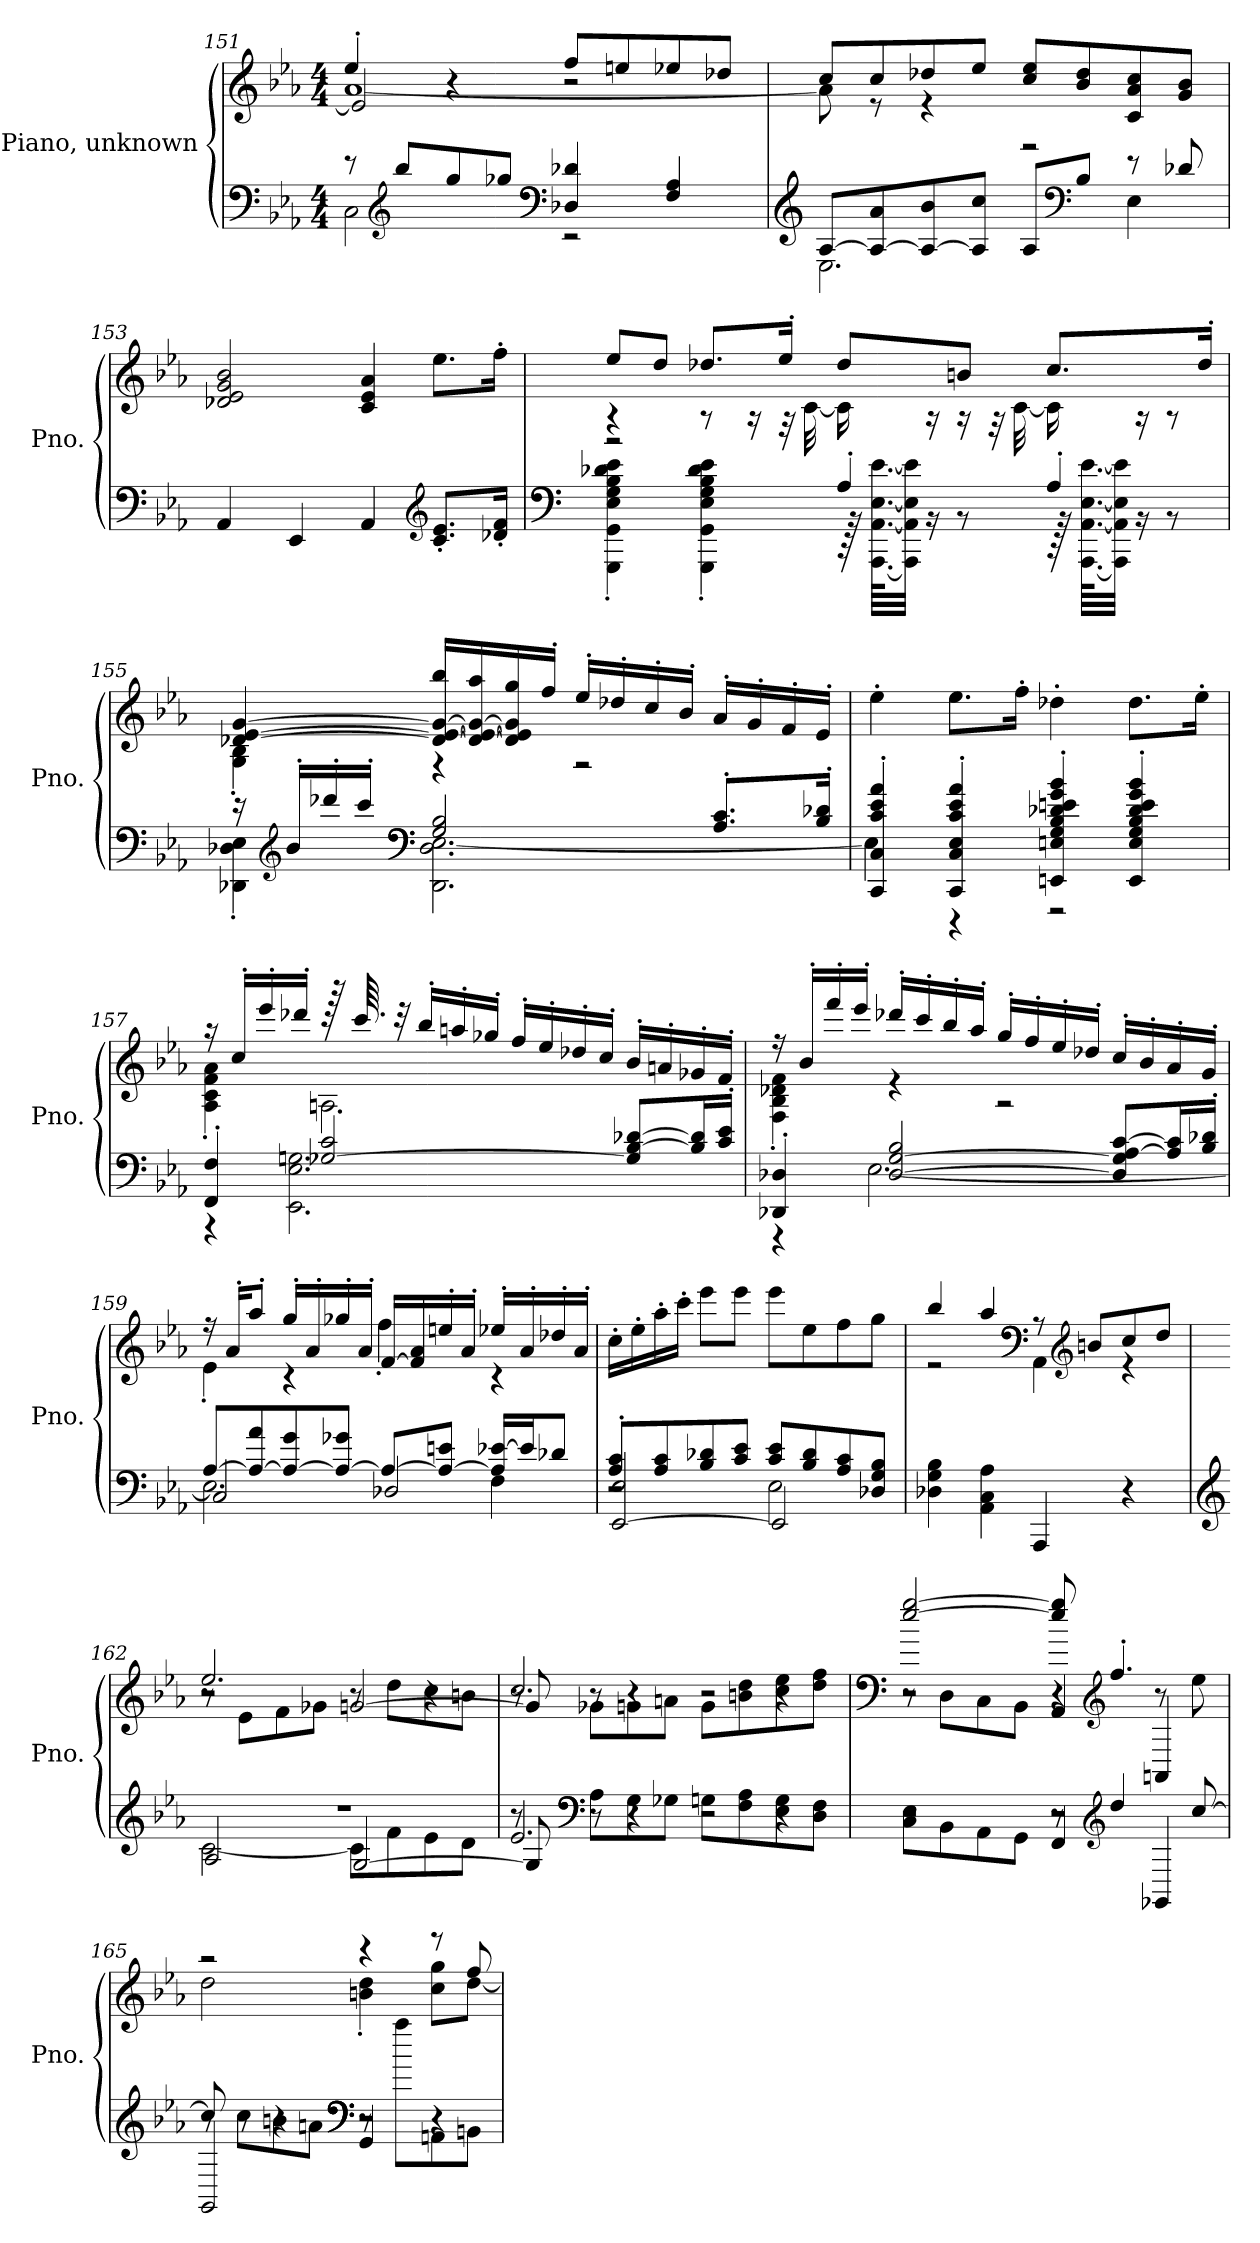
**kern	**kern
*part1	*part1
*staff2	*staff1
*I"Piano, unknown	*
*I'Pno.	*
!!LO:LB:g=z
*clefF4	*clefG2
*k[b-e-a-]	*k[b-e-a-]
*M4/4	*M4/4
=151	=151
*^	*^
*	*	*	*^
8r	2C\	4ee-'/	[1a-	2e-/]
*clefG2	*	*	*	*
8bb-/L	.	.	.	.
8gg/	.	4r	.	.
8gg-X/J	.	.	.	.
*clefF4	*	*	*	*
4D-X/ 4d-X/	2r	8ff/L	.	2r
.	.	8een/	.	.
4F/ 4A-/	.	8ee-X/	.	.
.	.	8dd-X/J	.	.
*	*	*v	*v	*v
=152	=152	=152
*clefG2	*	*
*	*	*^
[8A-/L	2.E-\	8cc/L	8a-\]
8A-/_ 8a-/	.	8cc/	8r
8A-/_ 8b-/	.	8dd-X/	4r
8A-/] 8cc/J	.	8ee-/J	.
8A-/L	.	8cc/ 8ee-/L	2r
*clefF4	*	*	*
8B-/J	.	8b-/ 8dd-/	.
8r	4E-\	8c/ 8a-/ 8cc/	.
8d-X/	.	8g/ 8b-/J	.
*v	*v	*	*
*	*v	*v
=153	=153
4AA-/	2d-X/ 2e-/ 2g/ 2b-/
4EE-/	.
4AA-/	4c/ 4e-/ 4a-/
*clefG2	*
8.c/' 8.e-/'L	8.ee-\L
16d-X/' 16f/'Jk	16ff'\Jk
!!LO:PB:g=z
=154	=154
*clefF4	*
*^	*^
2r	4GGG\' 4GG\' 4E-\' 4G\' 4B-\' 4d-X\' 4e-\'	8ee-/L	4r
.	.	8dd/J	.
.	4GGG\' 4GG\' 4E-\' 4G\' 4B-\' 4d-\' 4e-\'	8.dd-X/L	8r
.	.	.	16r
.	.	16ee-'/Jk	32r
.	.	.	[32c\
4A-'/	128r	8dd-/L	16c\]
.	[64.AAA-\ [64.AA-\ [64.E-\ [64.e-\KLLL	.	.
.	32AAA-\] 32AA-\] 32E-\] 32e-\]JJJ	.	.
.	16r	.	16r
.	8r	8bn/J	16r
.	.	.	32r
.	.	.	[32c\
4A-'/	128r	8.cc/L	16c\]
.	[64.AAA-\ [64.AA-\ [64.E-\ [64.e-\KLLL	.	.
.	32AAA-\] 32AA-\] 32E-\] 32e-\]JJJ	.	.
.	16r	.	16r
.	8r	.	8r
.	.	16dd-'/Jk	.
!!LO:LB:g=z	!!
=155	=155	=155	=155
16r	4DD-X\' 4D-X\' 4E-\'	[4d-X/ [4e-/ [4g/	4G\' 4B-\'
*clefG2	*	*	*
16b-'/LL	.	.	.
16ddd-X'/	.	.	.
16ccc'/JJ	.	.	.
*clefF4	*	*	*
2G/ 2B-/	2.DD-\ 2.D-\ [2.E-\	16d-/_ 16e-/_ 16g/_ 16bb-/LL	4r
.	.	16d-/_ 16e-/_ 16g/_ 16aa-/	.
.	.	16d-/] 16e-/] 16g/] 16gg/	.
.	.	16ff'/JJ	.
.	.	16ee-'/LL	2r
.	.	16dd-X'/	.
.	.	16cc'/	.
.	.	16b-'/JJ	.
8.A-/' 8.c/'L	.	16a-'/LL	.
.	.	16g'/	.
.	.	16f'/	.
16B-/' 16d-X/'Jk	.	16e-'/JJ	.
*	*	*v	*v
=156	=156	=156
4CC/' 4C/' 4c/' 4e-/' 4a-/'	4E-\]	4ee-'\
4CC/' 4C/' 4E-/' 4c/' 4e-/' 4a-/'	4r	8.ee-\L
.	.	16ff'\Jk
4EEn/' 4En/' 4G/' 4B-/' 4d-X/' 4en/' 4g/' 4b-/'	2r	4dd-X'\
4EE/' 4E/' 4G/' 4B-/' 4d-/' 4e/' 4g/' 4b-/'	.	8.dd-\L
.	.	16ee-'\Jk
!!LO:LB:g=z
=157	=157	=157
*	*	*^
4FF/' 4F/'	4r	16r	4A-\' 4c\' 4f\' 4a-\'
.	.	16cc'/LL	.
.	.	16eee-'/	.
.	.	16ddd-X'/JJ	.
[2G-X/ 2c/	2.EE-\ 2.E-\ 2.Gn\	128r	2.An\
.	.	64.ccc/	.
.	.	32r	.
.	.	16bb-'/LL	.
.	.	16aan'/	.
.	.	16gg-X'/JJ	.
.	.	16ff'/LL	.
.	.	16ee-'/	.
.	.	16dd-X'/	.
.	.	16cc'/JJ	.
8G-/] [8B-/ [8d-X/L	.	16b-'/LL	.
.	.	16an'/	.
16B-/] 16d-/]L	.	16g-X'/	.
16c/' 16e-/'JJ	.	16f'/JJ	.
!!LO:LB:g=z	!!
=158	=158	=158	=158
4DD-X/' 4D-X/'	4r	16r	4F\' 4B-\' 4d-X\' 4f\'
.	.	16b-'/LL	.
.	.	16fff'/	.
.	.	16eee-'/JJ	.
[2D-/ [2G/ 2B-/	[2.E-\	16ddd-X'/LL	4r
.	.	16ccc'/	.
.	.	16bb-'/	.
.	.	16aa-'/JJ	.
.	.	16gg'/LL	2r
.	.	16ff'/	.
.	.	16ee-'/	.
.	.	16dd-X'/JJ	.
8D-/] 8G/] [8A-/ [8c/L	.	16cc'/LL	.
.	.	16b-'/	.
16A-/] 16c/]L	.	16a-'/	.
16B-/' 16d-X/'JJ	.	16g'/JJ	.
=159	=159	=159	=159
*	*^	*	*
[8A-/L	2.E-\]	2C/	16r	4e-'\
.	.	.	16a-'/KL	.
8A-/_ 8a-/	.	.	8aa-'/J	.
8A-/_ 8g/	.	.	16gg'/LL	4r
.	.	.	16a-'/	.
8A-/_ 8g-X/J	.	.	16gg-X'/	.
.	.	.	16a-'/JJ	.
8A-/L_	.	2D-X/	[16f/LL	4ff'\
.	.	.	16f/] 16a-/	.
8A-/_ 8en/J	.	.	16een'/	.
.	.	.	16a-'/JJ	.
16A-/] [16e-X/LL	4F\	.	16ee-X'/LL	4r
16e-/J]	.	.	16a-'/	.
8d-X/J	.	.	16dd-X'/	.
.	.	.	16a-'/JJ	.
*	*	*	*v	*v
!!LO:LB:g=z
=160	=160	=160	=160
8A-/' 8c/'L	2r	[2EE-/ 2E-/	16cc'\LL
.	.	.	16ee-'\
8A-/ 8c/	.	.	16aa-'\
.	.	.	16ccc'\JJ
8B-/ 8d-X/	.	.	8eee-\L
8c/ 8e-/J	.	.	8eee-\J
8c/ 8e-/L	2E-\	2EE-/]	8eee-\L
8B-/ 8d-/	.	.	8ee-\
8A-/ 8c/	.	.	8ff\
8D-X/ 8G/ 8B-/J	.	.	8gg\J
*v	*v	*v	*
=161	=161
*	*^
4D-X\ 4G\ 4B-\	4bb-/	2r
4AA-\ 4C\ 4A-\	4aa-/	.
*	*clefF4	*
4AAA-/	8r	4AA-\
*	*clefG2	*
.	8bn/L	.
4r	8cc/	4r
.	8dd/J	.
*	*v	*v
=162	=162
*clefG2	*
*^	*^
*	*^	*	*^
1r	[2c\	2A-/	2.ee-/	8r	2r
.	.	.	.	8e-\L	.
.	.	.	.	8f\	.
.	.	.	.	8g-X\J	.
.	8c\L]	[2G/	.	8r	[2gn/
.	8f\	.	.	8dd\L	.
.	8e-\	.	4r	8cc\	.
.	8d\J	.	.	8bn\J	.
!!LO:LB:g=z	!!	!!
=163	=163	=163	=163	=163	=163
2.e-/	8r	8G/]	2.cc/	8r	8g/]
*clefF4	*	*	*	*	*
.	8A-\L	8r	.	8g-X\L	8r
.	8G\	4r	.	8gn\	4r
.	8G-X\J	.	.	8an\J	.
.	8Gn\L	2r	.	8g\L	2r
.	8F\ 8A-\	.	.	8bn\ 8dd\	.
4r	8E-\ 8G\	.	4r	8cc\ 8ee-\	.
.	8D\ 8F\J	.	.	8dd\ 8ff\J	.
=164	=164	=164	=164	=164	=164
*	*	*	*clefF4	*	*
2r	8C\ 8E-\L	2r	[2ee-/ [2gg/	8r	2r
.	8BB-\	.	.	8D\L	.
.	8AA-\	.	.	8C\	.
.	8GG\J	.	.	8BB-\J	.
8r	2r	4FF/	8ee-/] 8gg/]	4r	4AA-/
*clefG2	*	*	*clefG2	*	*
4dd/	.	.	4.ff'/	.	.
.	.	4GG-X/	.	8r	4AAn/
[8cc/	.	.	.	8ee-\	.
*	*	*	*	*v	*v
=165	=165	=165	=165	=165
8cc/]	8r	2GG/	2r	2dd\
8r	8cc\L	.	.	.
4r	8bn\	.	.	.
.	8an\J	.	.	.
*clefF4	*	*	*	*
2r	8r	4GG/	4r	4bn\' 4dd\'
.	8aa-\L	.	.	.
.	8AAn\	4r	8r	8cc\ 8gg\L
.	8BBn\J	.	8ff/	[8dd\J
*v	*v	*v	*	*
*	*v	*v
=	=
*-	*-
